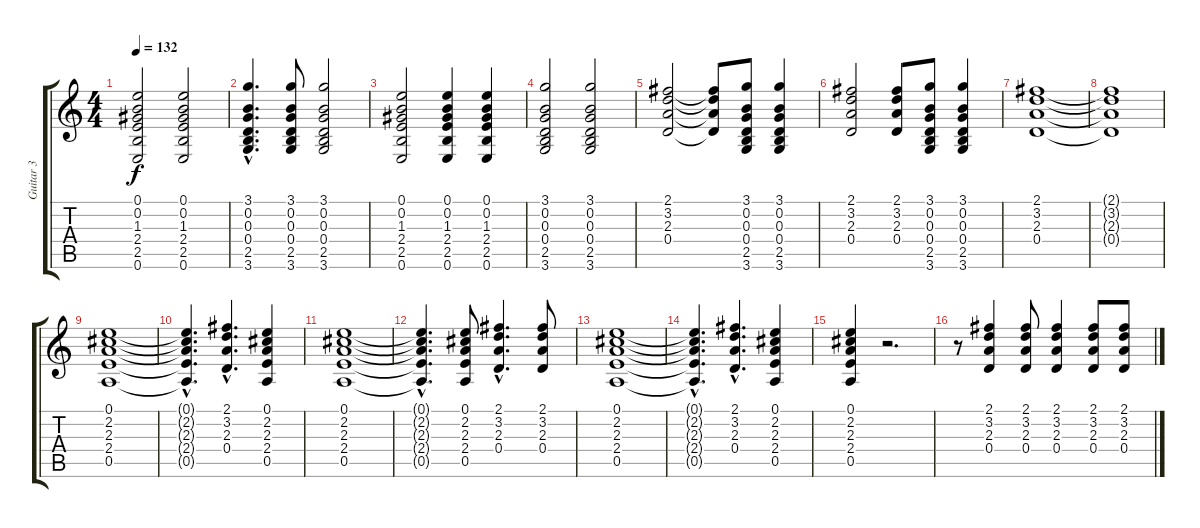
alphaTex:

\track ("Guitar 3" "Guitar 3") {instrument acousticguitarsteel}
\staff {score tabs}
\tuning (E4 B3 G3 D3 A2 E2) {hide}
\ts (4 4)
\tempo 132
\clef g2
\ks c
(0.1 0.2 1.3 2.4 2.5 0.6).2{dy f} (0.1 0.2 1.3 2.4 2.5 0.6).2 |
(3.1{hac} 0.2{hac} 0.3{hac} 0.4{hac} 2.5{hac} 3.6{hac}).4{d} (3.1 0.2 0.3 0.4 2.5 3.6).8 (3.1 0.2 0.3 0.4 2.5 3.6).2 |
(0.1 0.2 1.3 2.4 2.5 0.6).2 (0.1 0.2 1.3 2.4 2.5 0.6).4 (0.1 0.2 1.3 2.4 2.5 0.6).4 |
(3.1 0.2 0.3 0.4 2.5 3.6).2 (3.1 0.2 0.3 0.4 2.5 3.6).2 |
(2.1 3.2 2.3 0.4).2 (2.1{t} 3.2{t} 2.3{t} 0.4{t}).8 (3.1 0.2 0.3 0.4 2.5 3.6).8 (3.1 0.2 0.3 0.4 2.5 3.6).4 |
(2.1 3.2 2.3 0.4).2 (2.1 3.2 2.3 0.4).8 (3.1 0.2 0.3 0.4 2.5 3.6).8 (3.1 0.2 0.3 0.4 2.5 3.6).4 |
(2.1 3.2 2.3 0.4).1 |
(2.1{t} 3.2{t} 2.3{t} 0.4{t}).1 |
(0.1 2.2 2.3 2.4 0.5).1 |
(0.1{hac t} 2.2{hac t} 2.3{hac t} 2.4{hac t} 0.5{hac t}).4{d} (2.1{hac} 3.2{hac} 2.3{hac} 0.4{hac}).4{d} (0.1 2.2 2.3 2.4 0.5).4 |
(0.1 2.2 2.3 2.4 0.5).1 |
(0.1{hac t} 2.2{hac t} 2.3{hac t} 2.4{hac t} 0.5{hac t}).4{d} (0.1 2.2 2.3 2.4 0.5).8 (2.1{hac} 3.2{hac} 2.3{hac} 0.4{hac}).4{d} (2.1 3.2 2.3 0.4).8 |
(0.1 2.2 2.3 2.4 0.5).1 |
(0.1{hac t} 2.2{hac t} 2.3{hac t} 2.4{hac t} 0.5{hac t}).4{d} (2.1{hac} 3.2{hac} 2.3{hac} 0.4{hac}).4{d} (0.1 2.2 2.3 2.4 0.5).4 |
(0.1 2.2 2.3 2.4 0.5).4 r.2{d} |
r.8 (2.1 3.2 2.3 0.4).4 (2.1 3.2 2.3 0.4).8 (2.1 3.2 2.3 0.4).4 (2.1 3.2 2.3 0.4).8 (2.1 3.2 2.3 0.4).8
